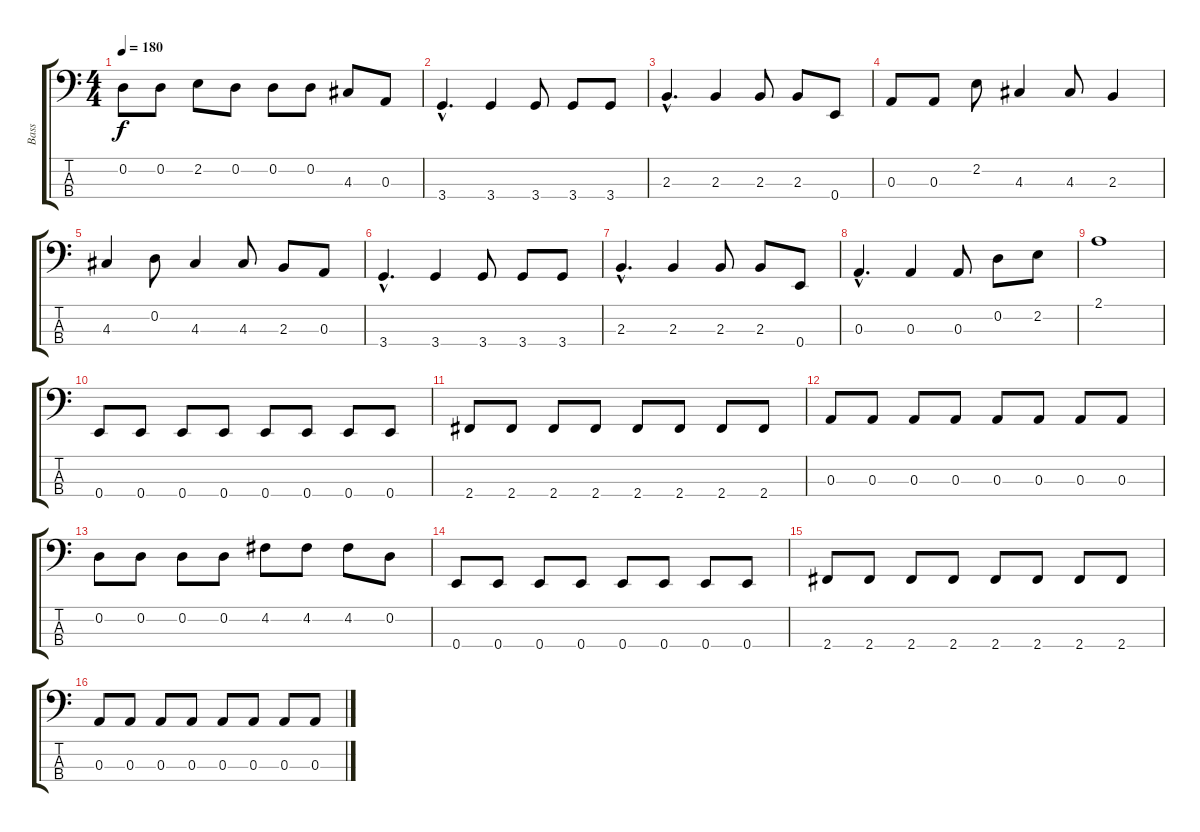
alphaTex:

\track ("Bass" "Bass") {instrument electricbasspick}
\staff {score tabs}
\tuning (G2 D2 A1 E1) {hide}
\ts (4 4)
\tempo 180
\clef f4
\ks c
0.2.8{dy f} 0.2.8 2.2.8 0.2.8 0.2.8 0.2.8 4.3.8 0.3.8 |
3.4{hac}.4{d} 3.4.4 3.4.8 3.4.8 3.4.8 |
2.3{hac}.4{d} 2.3.4 2.3.8 2.3.8 0.4.8 |
0.3.8 0.3.8 2.2.8 4.3.4 4.3.8 2.3.4 |
4.3.4 0.2.8 4.3.4 4.3.8 2.3.8 0.3.8 |
3.4{hac}.4{d} 3.4.4 3.4.8 3.4.8 3.4.8 |
2.3{hac}.4{d} 2.3.4 2.3.8 2.3.8 0.4.8 |
0.3{hac}.4{d} 0.3.4 0.3.8 0.2.8 2.2.8 |
2.1.1 |
0.4.8 0.4.8 0.4.8 0.4.8 0.4.8 0.4.8 0.4.8 0.4.8 |
2.4.8 2.4.8 2.4.8 2.4.8 2.4.8 2.4.8 2.4.8 2.4.8 |
0.3.8 0.3.8 0.3.8 0.3.8 0.3.8 0.3.8 0.3.8 0.3.8 |
0.2.8 0.2.8 0.2.8 0.2.8 4.2.8 4.2.8 4.2.8 0.2.8 |
0.4.8 0.4.8 0.4.8 0.4.8 0.4.8 0.4.8 0.4.8 0.4.8 |
2.4.8 2.4.8 2.4.8 2.4.8 2.4.8 2.4.8 2.4.8 2.4.8 |
0.3.8 0.3.8 0.3.8 0.3.8 0.3.8 0.3.8 0.3.8 0.3.8
